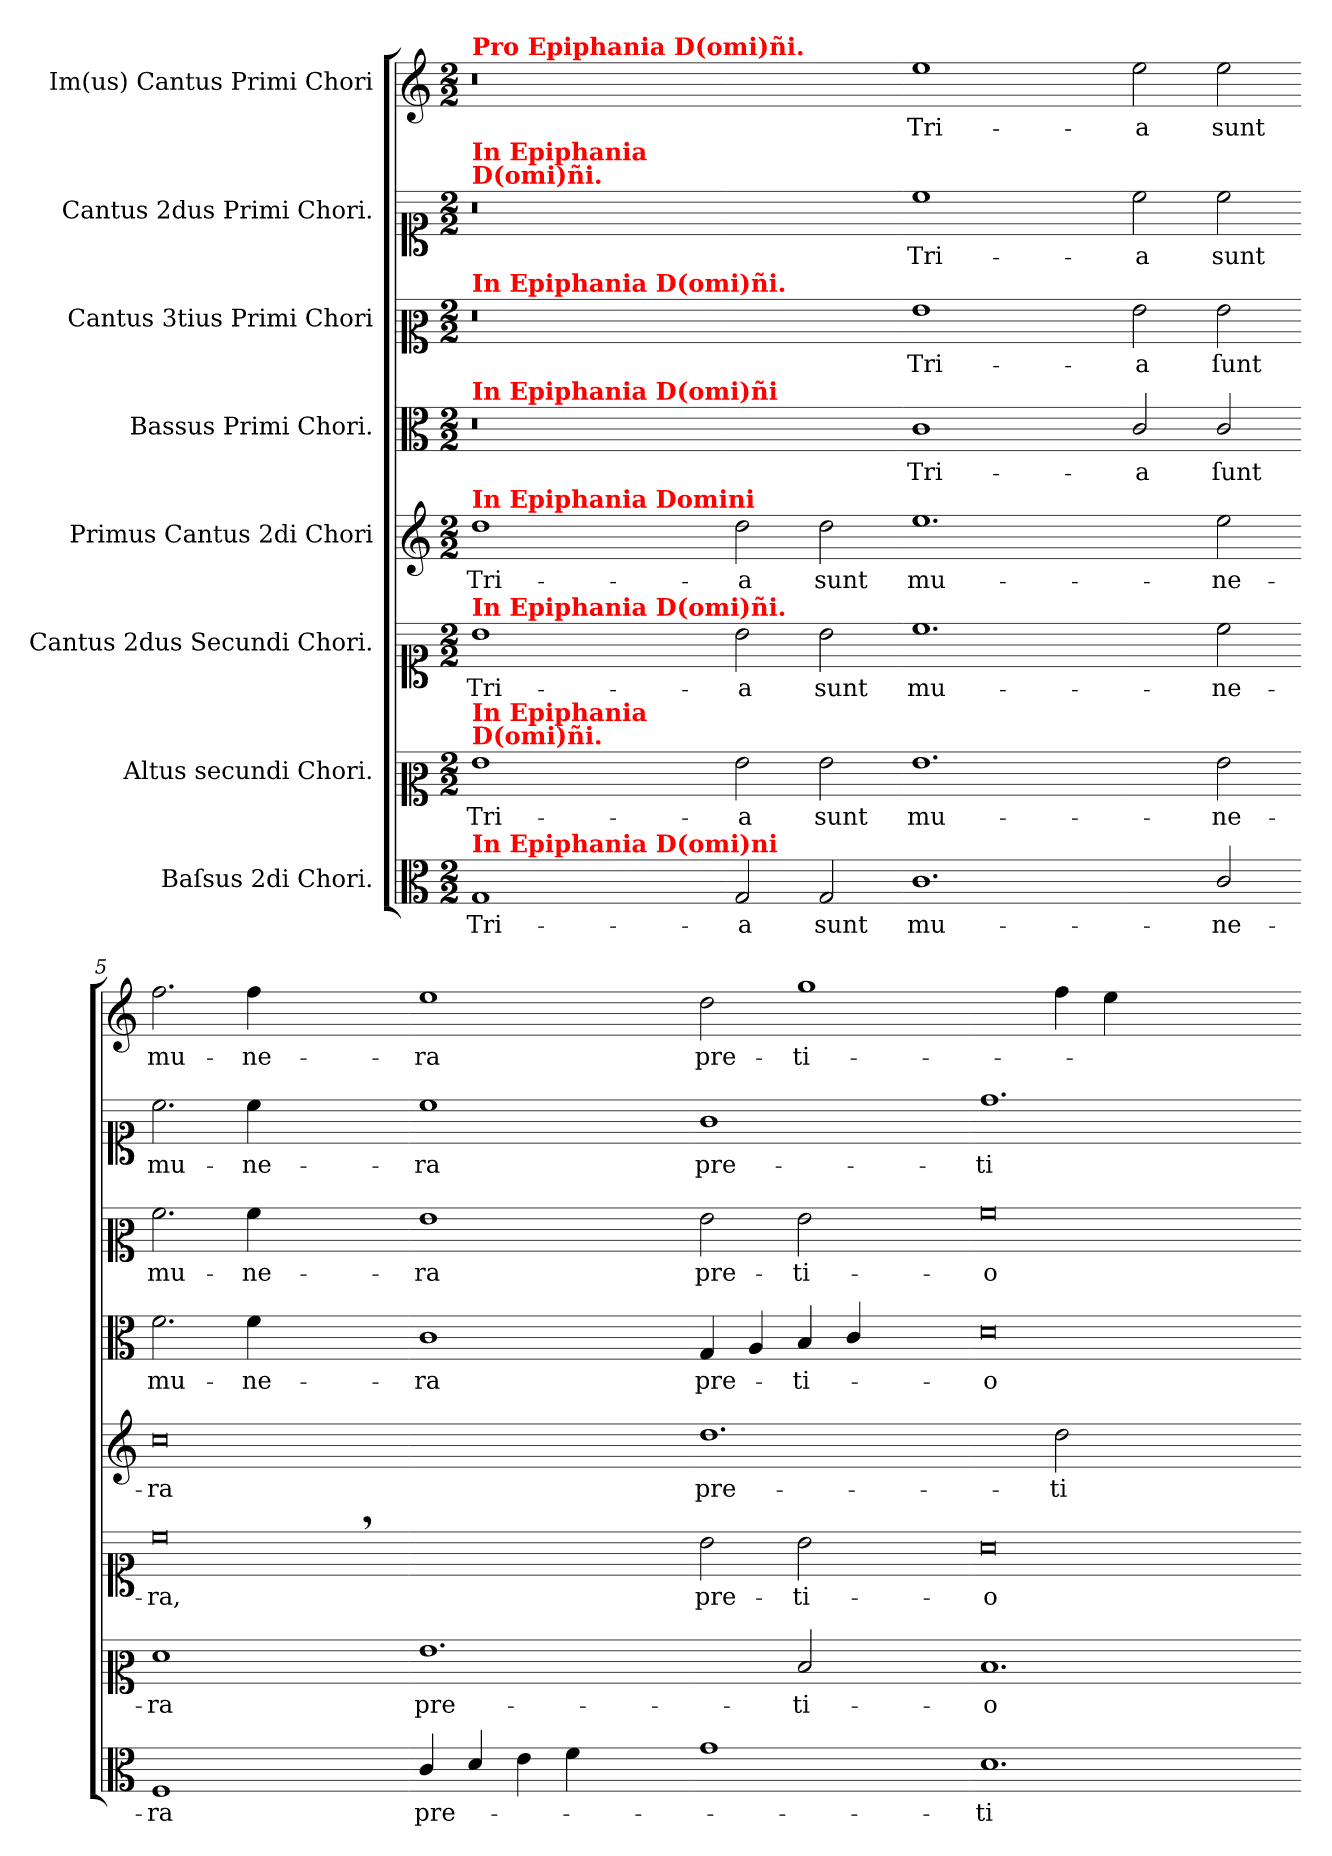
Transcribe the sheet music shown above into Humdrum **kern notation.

**kern	**text	**kern	**text	**kern	**text	**kern	**text	**kern	**text	**kern	**text	**kern	**text	**kern	**text
*part8	*part8	*part7	*part7	*part6	*part6	*part5	*part5	*part4	*part4	*part3	*part3	*part2	*part2	*part1	*part1
*staff8	*staff8	*staff7	*staff7	*staff6	*staff6	*staff5	*staff5	*staff4	*staff4	*staff3	*staff3	*staff2	*staff2	*staff1	*staff1
*I"Baſsus 2di Chori.	*	*I"Altus secundi Chori.	*	*I"Cantus 2dus Secundi Chori.	*	*I"Primus Cantus 2di Chori	*	*I"Bassus Primi Chori.	*	*I"Cantus 3tius Primi Chori	*	*I"Cantus 2dus Primi Chori.	*	*I"Im(us) Cantus Primi Chori	*
*clefC3	*	*clefC2	*	*clefC1	*	*clefG2	*	*clefC3	*	*clefC2	*	*clefC1	*	*clefG2	*
*k[]	*	*k[]	*	*k[]	*	*k[]	*	*k[]	*	*k[]	*	*k[]	*	*k[]	*
*M2/2	*	*M2/2	*	*M2/2	*	*M2/2	*	*M2/2	*	*M2/2	*	*M2/2	*	*M2/2	*
=1	=1	=1	=1	=1	=1	=1	=1	=1	=1	=1	=1	=1	=1	=1	=1
!	!	!	!	!	!	!	!	!	!	!	!	!	!	!LO:TX:a:B:color=red:t=Pro Epiphania D(omi)ñi.	!
!	!	!	!	!	!	!	!	!	!	!	!	!LO:TX:a:B:color=red:t=In Epiphania\nD(omi)ñi.	!	!	!
!	!	!	!	!	!	!	!	!	!	!LO:TX:a:B:color=red:t=In Epiphania D(omi)ñi.	!	!	!	!	!
!	!	!	!	!	!	!	!	!LO:TX:a:B:color=red:t=In Epiphania D(omi)ñi	!	!	!	!	!	!	!
!	!	!	!	!	!	!LO:TX:a:B:color=red:t=In Epiphania Domini	!	!	!	!	!	!	!	!	!
!	!	!	!	!LO:TX:a:B:color=red:t=In Epiphania D(omi)ñi.	!	!	!	!	!	!	!	!	!	!	!
!	!	!LO:TX:a:B:color=red:t=In Epiphania\nD(omi)ñi.	!	!	!	!	!	!	!	!	!	!	!	!	!
!LO:TX:a:B:color=red:t=In Epiphania D(omi)ni	!	!	!	!	!	!	!	!	!	!	!	!	!	!	!
1G	Tri-	1g	Tri-	1b	Tri-	1dd	Tri-	0r	.	0r	.	0r	.	0r	.
1ryy	.	1ryy	.	1ryy	.	1ryy	.	.	.	.	.	.	.	.	.
=2-	=2-	=2-	=2-	=2-	=2-	=2-	=2-	=2-	=2-	=2-	=2-	=2-	=2-	=2-	=2-
2G/	-a	2g\	-a	2b\	-a	2dd\	-a	1ryy	.	1ryy	.	1ryy	.	1ryy	.
2G/	sunt	2g\	sunt	2b\	sunt	2dd\	sunt	.	.	.	.	.	.	.	.
=3-	=3-	=3-	=3-	=3-	=3-	=3-	=3-	=3-	=3-	=3-	=3-	=3-	=3-	=3-	=3-
1.c	mu-	1.g	mu-	1.cc	mu-	1.ee	mu-	1c	Tri-	1g	Tri-	1cc	Tri-	1ee	Tri-
.	.	.	.	.	.	.	.	2ryy	.	2ryy	.	2ryy	.	2ryy	.
=4-	=4-	=4-	=4-	=4-	=4-	=4-	=4-	=4-	=4-	=4-	=4-	=4-	=4-	=4-	=4-
2ryy	.	2ryy	.	2ryy	.	2ryy	.	2c/	-a	2g\	-a	2cc\	-a	2ee\	-a
2c/	-ne-	2g\	-ne-	2cc\	-ne-	2ee\	-ne-	2c/	ſunt	2g\	ſunt	2cc\	sunt	2ee\	sunt
=5-	=5-	=5-	=5-	=5-	=5-	=5-	=5-	=5-	=5-	=5-	=5-	=5-	=5-	=5-	=5-
1F	-ra	1f	-ra	0cc,<	-ra,	0cc	-ra	2.f\	mu-	2.a\	mu-	2.cc\	mu-	2.ff\	mu-
.	.	.	.	.	.	.	.	4f\	-ne-	4a\	-ne-	4cc\	-ne-	4ff\	-ne-
1ryy	.	1ryy	.	.	.	.	.	1ryy	.	1ryy	.	1ryy	.	1ryy	.
=6-	=6-	=6-	=6-	=6-	=6-	=6-	=6-	=6-	=6-	=6-	=6-	=6-	=6-	=6-	=6-
4c/	pre-	1.g	pre-	1.ryy	.	1.ryy	.	1c	-ra	1g	-ra	1cc	-ra	1ee	-ra
4d/	.	.	.	.	.	.	.	.	.	.	.	.	.	.	.
4e\	.	.	.	.	.	.	.	.	.	.	.	.	.	.	.
4f\	.	.	.	.	.	.	.	.	.	.	.	.	.	.	.
2ryy	.	.	.	.	.	.	.	2ryy	.	2ryy	.	2ryy	.	2ryy	.
=7-	=7-	=7-	=7-	=7-	=7-	=7-	=7-	=7-	=7-	=7-	=7-	=7-	=7-	=7-	=7-
1g	.	2ryy	.	2b\	pre-	1.dd	pre-	4G/	pre-	2g\	pre-	1g	pre-	2dd\	pre-
.	.	.	.	.	.	.	.	4A/	.	.	.	.	.	.	.
.	.	2d/	-ti-	2b\	-ti-	.	.	4B/	ti-	2g\	ti-	.	.	1gg\	-ti-
.	.	.	.	.	.	.	.	4c/	.	.	.	.	.	.	.
2ryy	.	2ryy	.	2ryy	.	.	.	2ryy	.	2ryy	.	2ryy	.	.	.
=8-	=8-	=8-	=8-	=8-	=8-	=8-	=8-	=8-	=8-	=8-	=8-	=8-	=8-	=8-	=8-
1.d	-ti-	1.d	-o-	0a	-o-	2ryy	.	0d	-o-	0a	-o-	1.dd	ti-	2ryy	.
.	.	.	.	.	.	2dd\	-ti-	.	.	.	.	.	.	4ff\	.
.	.	.	.	.	.	.	.	.	.	.	.	.	.	4ee\	.
.	.	.	.	.	.	1ryy	.	.	.	.	.	.	.	1ryy	.
2ryy	.	2ryy	.	.	.	.	.	.	.	.	.	2ryy	.	.	.
=-	=-	=-	=-	=-	=-	=-	=-	=-	=-	=-	=-	=-	=-	=-	=-
*-	*-	*-	*-	*-	*-	*-	*-	*-	*-	*-	*-	*-	*-	*-	*-
